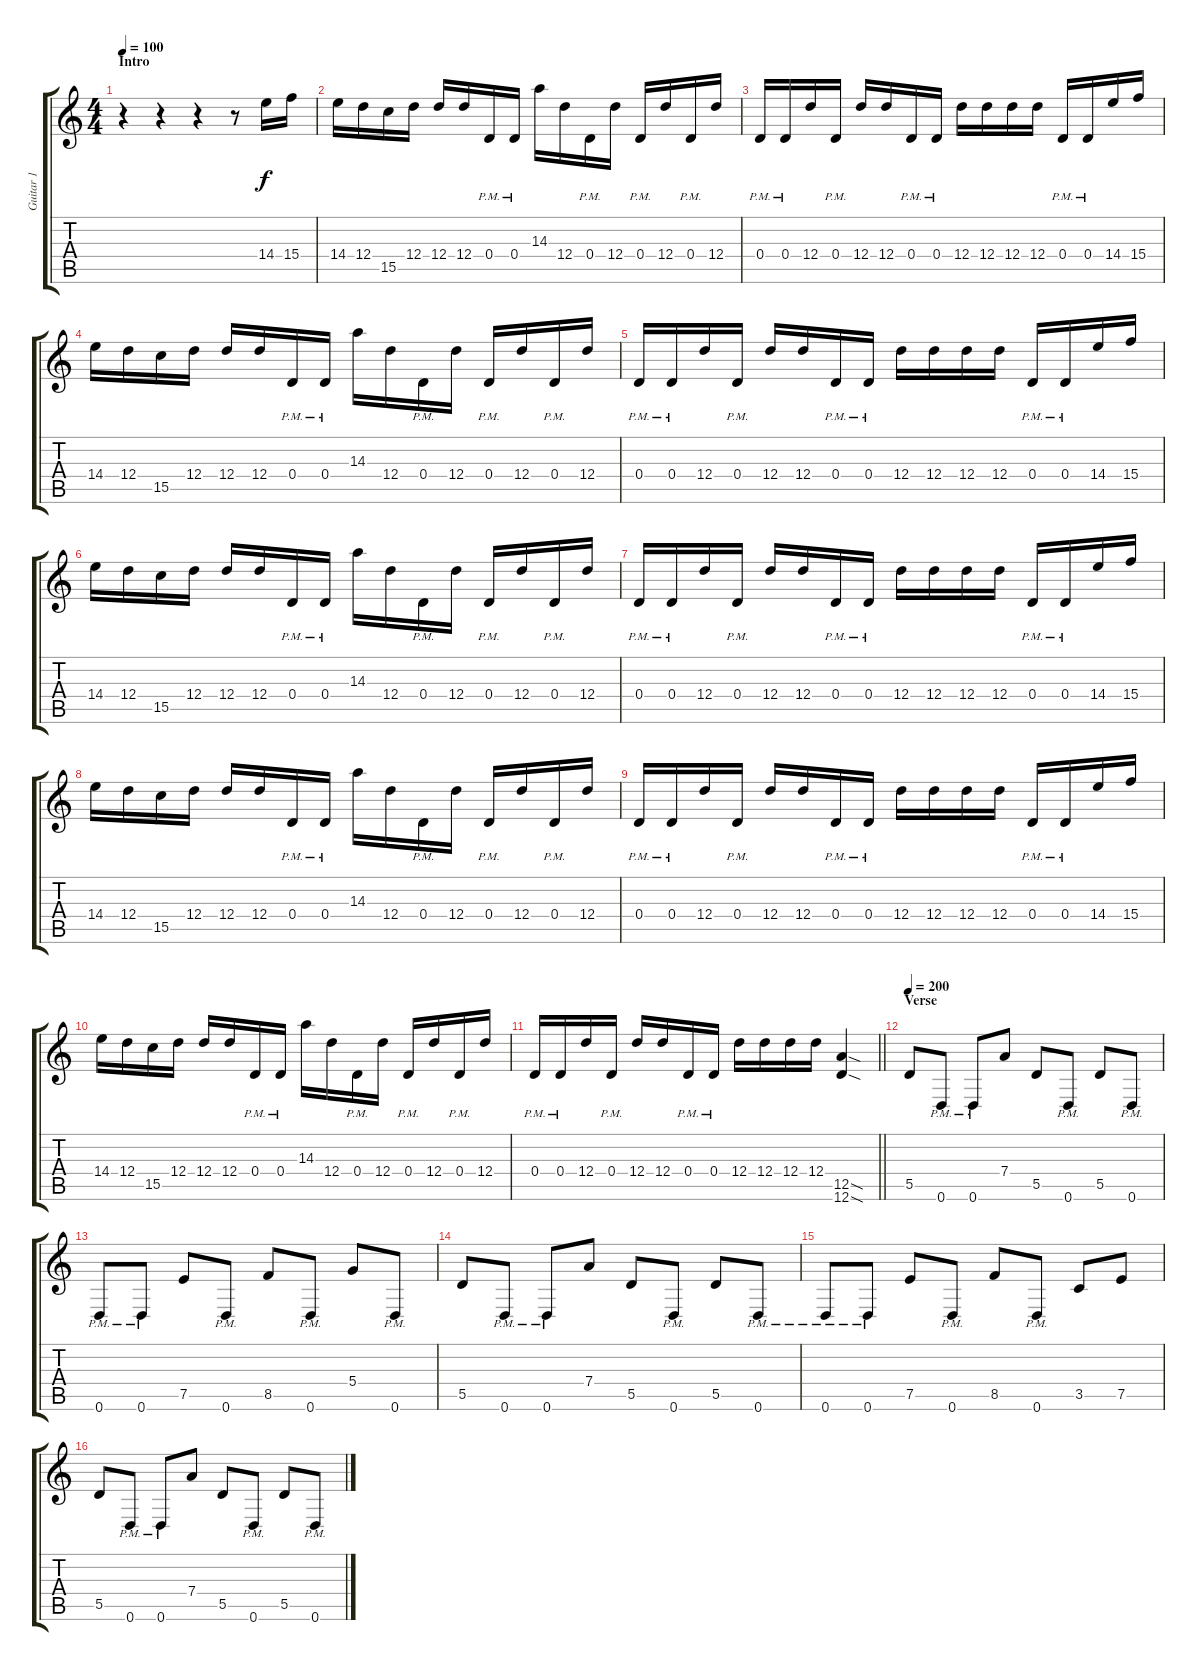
\track ("Guitar 1" "Guitar 1") {instrument distortionguitar}
\staff {score tabs}
\tuning (E4 B3 G3 D3 A2 D2) {hide}
\ts (4 4)
\section ("" "Intro")
\tempo 100
\clef g2
\ks c
r.4{dy f instrument distortionguitar} r.4 r.4 r.8 14.4.16 15.4.16 |
14.4.16 12.4.16 15.5.16 12.4.16 12.4.16 12.4.16 0.4{pm}.16 0.4{pm}.16 14.3.16 12.4.16 0.4{pm}.16 12.4.16 0.4{pm}.16 12.4.16 0.4{pm}.16 12.4.16 |
0.4{pm}.16 0.4{pm}.16 12.4.16 0.4{pm}.16 12.4.16 12.4.16 0.4{pm}.16 0.4{pm}.16 12.4.16 12.4.16 12.4.16 12.4.16 0.4{pm}.16 0.4{pm}.16 14.4.16 15.4.16 |
14.4.16 12.4.16 15.5.16 12.4.16 12.4.16 12.4.16 0.4{pm}.16 0.4{pm}.16 14.3.16 12.4.16 0.4{pm}.16 12.4.16 0.4{pm}.16 12.4.16 0.4{pm}.16 12.4.16 |
0.4{pm}.16 0.4{pm}.16 12.4.16 0.4{pm}.16 12.4.16 12.4.16 0.4{pm}.16 0.4{pm}.16 12.4.16 12.4.16 12.4.16 12.4.16 0.4{pm}.16 0.4{pm}.16 14.4.16 15.4.16 |
14.4.16 12.4.16 15.5.16 12.4.16 12.4.16 12.4.16 0.4{pm}.16 0.4{pm}.16 14.3.16 12.4.16 0.4{pm}.16 12.4.16 0.4{pm}.16 12.4.16 0.4{pm}.16 12.4.16 |
0.4{pm}.16 0.4{pm}.16 12.4.16 0.4{pm}.16 12.4.16 12.4.16 0.4{pm}.16 0.4{pm}.16 12.4.16 12.4.16 12.4.16 12.4.16 0.4{pm}.16 0.4{pm}.16 14.4.16 15.4.16 |
14.4.16 12.4.16 15.5.16 12.4.16 12.4.16 12.4.16 0.4{pm}.16 0.4{pm}.16 14.3.16 12.4.16 0.4{pm}.16 12.4.16 0.4{pm}.16 12.4.16 0.4{pm}.16 12.4.16 |
0.4{pm}.16 0.4{pm}.16 12.4.16 0.4{pm}.16 12.4.16 12.4.16 0.4{pm}.16 0.4{pm}.16 12.4.16 12.4.16 12.4.16 12.4.16 0.4{pm}.16 0.4{pm}.16 14.4.16 15.4.16 |
14.4.16 12.4.16 15.5.16 12.4.16 12.4.16 12.4.16 0.4{pm}.16 0.4{pm}.16 14.3.16 12.4.16 0.4{pm}.16 12.4.16 0.4{pm}.16 12.4.16 0.4{pm}.16 12.4.16 |
\barLineRight lightlight
0.4{pm}.16 0.4{pm}.16 12.4.16 0.4{pm}.16 12.4.16 12.4.16 0.4{pm}.16 0.4{pm}.16 12.4.16 12.4.16 12.4.16 12.4.16 (12.5{sod} 12.6{sod}).4 |
\section ("" "Verse")
\tempo 200
5.5.8 0.6{pm}.8 0.6{pm}.8 7.4.8 5.5.8 0.6{pm}.8 5.5.8 0.6{pm}.8 |
0.6{pm}.8 0.6{pm}.8 7.5.8 0.6{pm}.8 8.5.8 0.6{pm}.8 5.4.8 0.6{pm}.8 |
5.5.8 0.6{pm}.8 0.6{pm}.8 7.4.8 5.5.8 0.6{pm}.8 5.5.8 0.6{pm}.8 |
0.6{pm}.8 0.6{pm}.8 7.5.8 0.6{pm}.8 8.5.8 0.6{pm}.8 3.5.8 7.5.8 |
5.5.8 0.6{pm}.8 0.6{pm}.8 7.4.8 5.5.8 0.6{pm}.8 5.5.8 0.6{pm}.8
